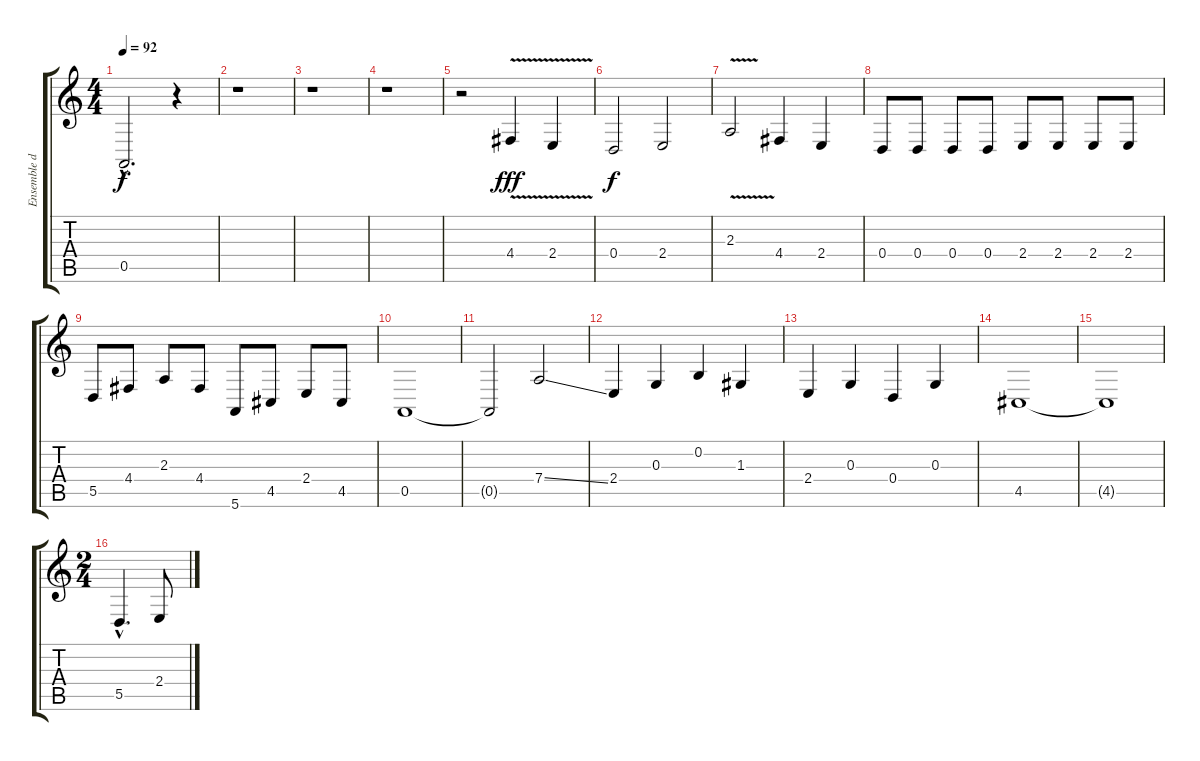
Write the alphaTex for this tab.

\track ("Ensemble de cellos" "Ensemble d") {instrument cello}
\staff {score tabs}
\tuning (E4 B3 G3 D3 A2 E2) {hide}
\ts (4 4)
\tempo 92
\clef g2
\ks c
0.5{hac t}.2{d dy f} r.4 |
r.1 |
r.1 |
r.1 |
r.2 4.4{v}.4{dy fff} 2.4{v}.4 |
0.4.2{dy f} 2.4.2 |
2.3{v}.2 4.4.4 2.4.4 |
0.4.8 0.4.8 0.4.8 0.4.8 2.4.8 2.4.8 2.4.8 2.4.8 |
5.5.8 4.4.8 2.3.8 4.4.8 5.6.8 4.5.8 2.4.8 4.5.8 |
0.5.1 |
0.5{t}.2 7.4{ss}.2 |
2.4.4 0.3.4 0.2.4 1.3.4 |
2.4.4 0.3.4 0.4.4 0.3.4 |
4.5.1 |
4.5{t}.1 |
\ts (2 4)
5.5{hac}.4{d} 2.4.8
